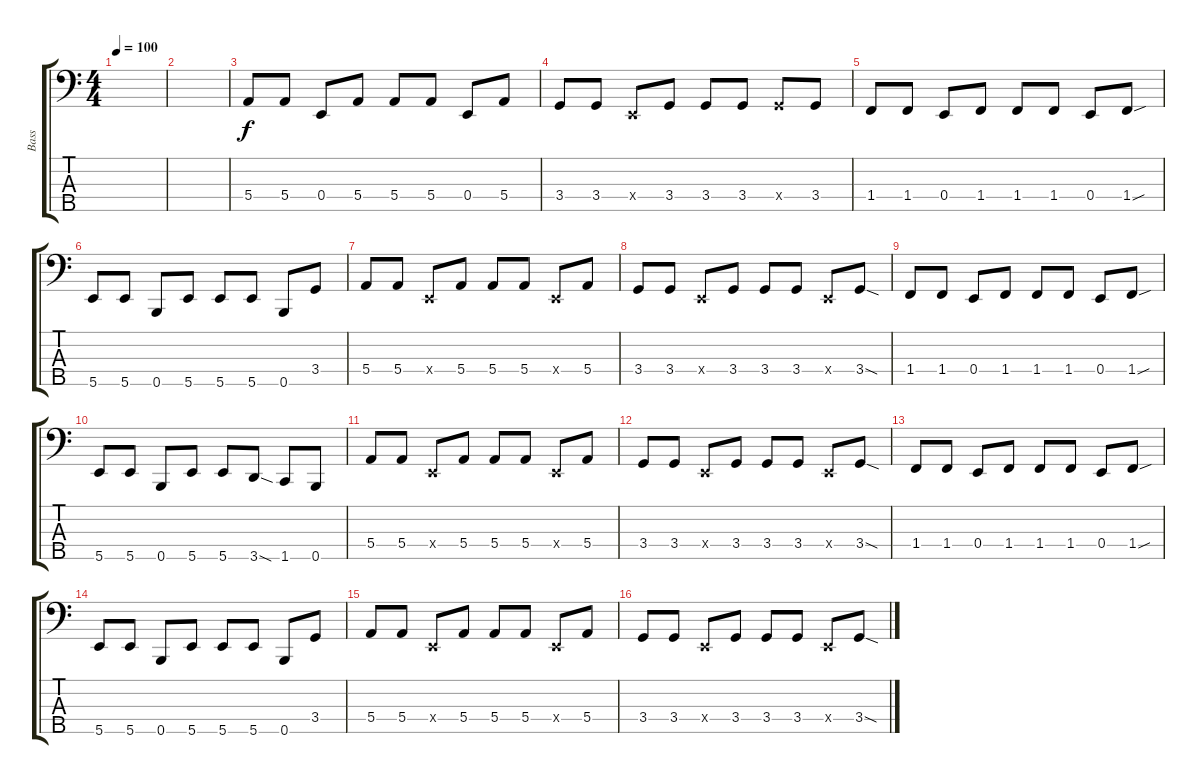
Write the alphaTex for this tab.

\track ("Bass" "Bass") {instrument electricbassfinger}
\staff {score tabs}
\tuning (G2 D2 A1 E1 B0) {hide}
\ts (4 4)
\tempo 100
\clef f4
\ks c
|
|
5.4.8{dy f} 5.4.8 0.4.8 5.4.8 5.4.8 5.4.8 0.4.8 5.4.8 |
3.4.8 3.4.8 0.4{x}.8 3.4.8 3.4.8 3.4.8 3.4{x}.8 3.4.8 |
1.4.8 1.4.8 0.4.8 1.4.8 1.4.8 1.4.8 0.4.8 1.4{sou}.8 |
5.5.8 5.5.8 0.5.8 5.5.8 5.5.8 5.5.8 0.5.8 3.4.8 |
5.4.8 5.4.8 0.4{x}.8 5.4.8 5.4.8 5.4.8 0.4{x}.8 5.4.8 |
3.4.8 3.4.8 0.4{x}.8 3.4.8 3.4.8 3.4.8 0.4{x}.8 3.4{sod}.8 |
1.4.8 1.4.8 0.4.8 1.4.8 1.4.8 1.4.8 0.4.8 1.4{sou}.8 |
5.5.8 5.5.8 0.5.8 5.5.8 5.5.8 3.5{sod}.8 1.5.8 0.5.8 |
5.4.8 5.4.8 0.4{x}.8 5.4.8 5.4.8 5.4.8 0.4{x}.8 5.4.8 |
3.4.8 3.4.8 0.4{x}.8 3.4.8 3.4.8 3.4.8 0.4{x}.8 3.4{sod}.8 |
1.4.8 1.4.8 0.4.8 1.4.8 1.4.8 1.4.8 0.4.8 1.4{sou}.8 |
5.5.8 5.5.8 0.5.8 5.5.8 5.5.8 5.5.8 0.5.8 3.4.8 |
5.4.8 5.4.8 0.4{x}.8 5.4.8 5.4.8 5.4.8 0.4{x}.8 5.4.8 |
3.4.8 3.4.8 0.4{x}.8 3.4.8 3.4.8 3.4.8 0.4{x}.8 3.4{sod}.8
